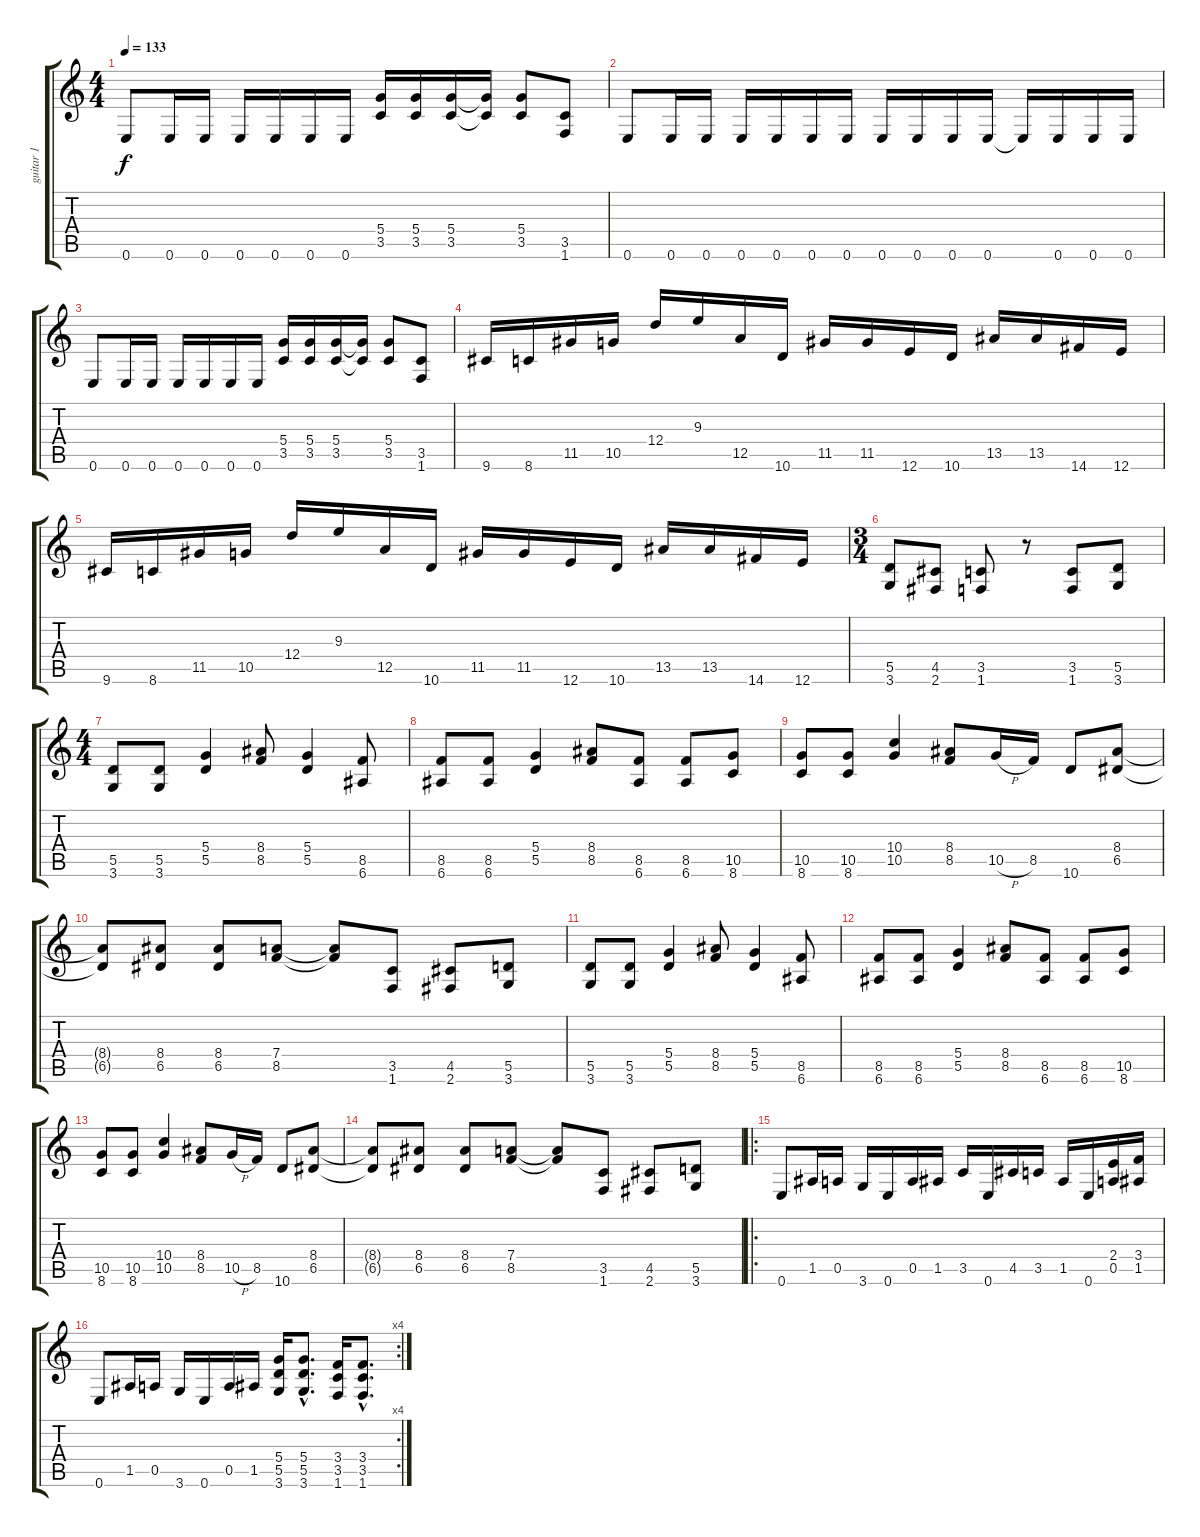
\track ("guitar 1" "guitar 1") {instrument distortionguitar}
\staff {score tabs}
\tuning (E4 B3 G3 D3 A2 E2) {hide}
\ts (4 4)
\tempo 133
\clef g2
\ks c
0.6.8{dy f} 0.6.16 0.6.16 0.6.16 0.6.16 0.6.16 0.6.16 (5.4 3.5).16 (5.4 3.5).16 (5.4 3.5).16 (5.4{t} 3.5{t}).16 (5.4 3.5).8 (3.5 1.6).8 |
0.6.8 0.6.16 0.6.16 0.6.16 0.6.16 0.6.16 0.6.16 0.6.16 0.6.16 0.6.16 0.6.16 0.6{t}.16 0.6.16 0.6.16 0.6.16 |
0.6.8 0.6.16 0.6.16 0.6.16 0.6.16 0.6.16 0.6.16 (5.4 3.5).16 (5.4 3.5).16 (5.4 3.5).16 (5.4{t} 3.5{t}).16 (5.4 3.5).8 (3.5 1.6).8 |
9.6.16 8.6.16 11.5.16 10.5.16 12.4.16 9.3.16 12.5.16 10.6.16 11.5.16 11.5.16 12.6.16 10.6.16 13.5.16 13.5.16 14.6.16 12.6.16 |
9.6.16 8.6.16 11.5.16 10.5.16 12.4.16 9.3.16 12.5.16 10.6.16 11.5.16 11.5.16 12.6.16 10.6.16 13.5.16 13.5.16 14.6.16 12.6.16 |
\ts (3 4)
(5.5 3.6).8 (4.5 2.6).8 (3.5 1.6).8 r.8 (3.5 1.6).8 (5.5 3.6).8 |
\ts (4 4)
(5.5 3.6).8 (5.5 3.6).8 (5.4 5.5).4 (8.4 8.5).8 (5.4 5.5).4 (8.5 6.6).8 |
(8.5 6.6).8 (8.5 6.6).8 (5.4 5.5).4 (8.4 8.5).8 (8.5 6.6).8 (8.5 6.6).8 (10.5 8.6).8 |
(10.5 8.6).8 (10.5 8.6).8 (10.4 10.5).4 (8.4 8.5).8 10.5{h}.16 8.5.16 10.6.8 (8.4 6.5).8 |
(8.4{t} 6.5{t}).8 (8.4 6.5).8 (8.4 6.5).8 (7.4 8.5).8 (7.4{t} 8.5{t}).8 (3.5 1.6).8 (4.5 2.6).8 (5.5 3.6).8 |
(5.5 3.6).8 (5.5 3.6).8 (5.4 5.5).4 (8.4 8.5).8 (5.4 5.5).4 (8.5 6.6).8 |
(8.5 6.6).8 (8.5 6.6).8 (5.4 5.5).4 (8.4 8.5).8 (8.5 6.6).8 (8.5 6.6).8 (10.5 8.6).8 |
(10.5 8.6).8 (10.5 8.6).8 (10.4 10.5).4 (8.4 8.5).8 10.5{h}.16 8.5.16 10.6.8 (8.4 6.5).8 |
(8.4{t} 6.5{t}).8 (8.4 6.5).8 (8.4 6.5).8 (7.4 8.5).8 (7.4{t} 8.5{t}).8 (3.5 1.6).8 (4.5 2.6).8 (5.5 3.6).8 |
\ro
0.6.8 1.5.16 0.5.16 3.6.16 0.6.16 0.5.16 1.5.16 3.5.16 0.6.16 4.5.16 3.5.16 1.5.16 0.6.16 (2.4 0.5).16 (3.4 1.5).16 |
\rc 4
0.6.8 1.5.16 0.5.16 3.6.16 0.6.16 0.5.16 1.5.16 (5.4 5.5 3.6).16 (5.4{hac} 5.5{hac} 3.6{hac}).8{d} (3.4 3.5 1.6).16 (3.4{hac} 3.5{hac} 1.6{hac}).8{d}
